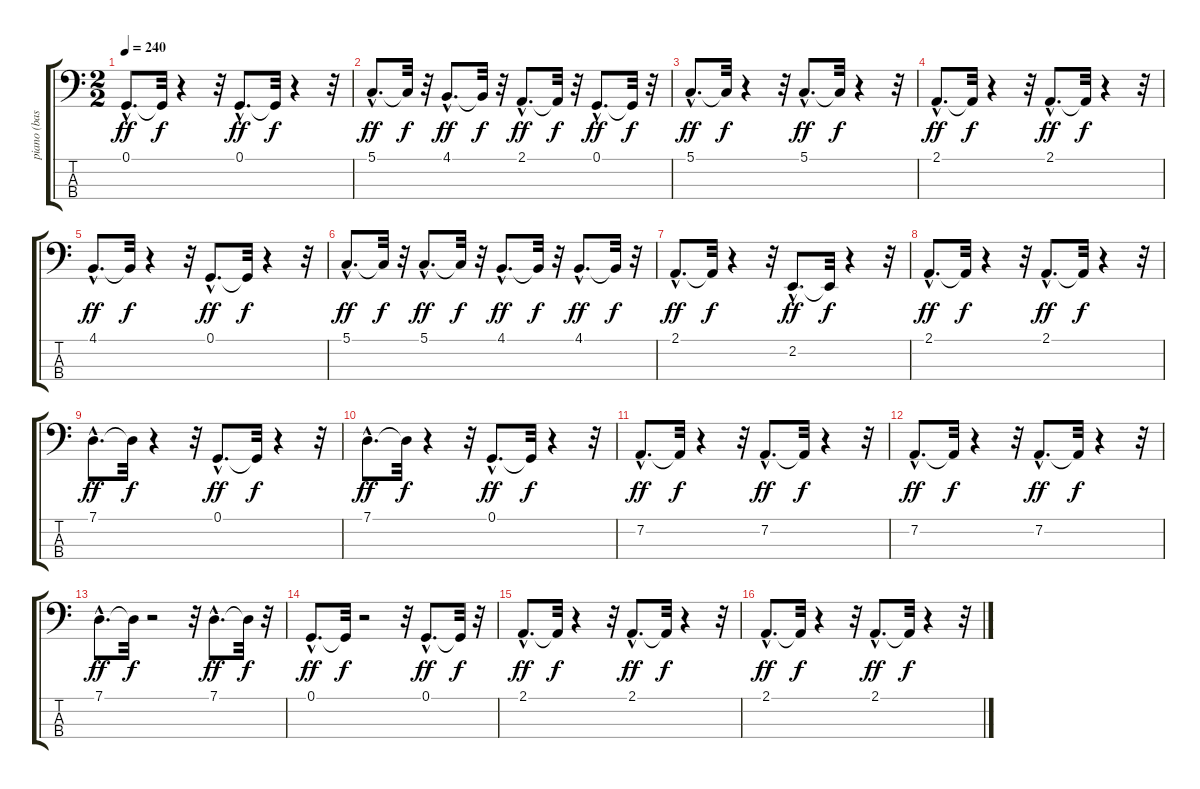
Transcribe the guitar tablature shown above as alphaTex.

\track ("piano (basse)" "piano (bas") {instrument acousticgrandpiano}
\staff {score tabs}
\tuning (G2 D2 A1 E1) {hide}
\ts (2 2)
\tempo 240
\clef f4
\ks c
0.1{hac}.8{d dy ff} 0.1{t}.32{dy f} r.4 r.32 0.1{hac}.8{d dy ff} 0.1{t}.32{dy f} r.4 r.32 |
5.1{hac}.8{d dy ff} 5.1{t}.32{dy f} r.32 4.1{hac}.8{d dy ff} 4.1{t}.32{dy f} r.32 2.1{hac}.8{d dy ff} 2.1{t}.32{dy f} r.32 0.1{hac}.8{d dy ff} 0.1{t}.32{dy f} r.32 |
5.1{hac}.8{d dy ff} 5.1{t}.32{dy f} r.4 r.32 5.1{hac}.8{d dy ff} 5.1{t}.32{dy f} r.4 r.32 |
2.1{hac}.8{d dy ff} 2.1{t}.32{dy f} r.4 r.32 2.1{hac}.8{d dy ff} 2.1{t}.32{dy f} r.4 r.32 |
4.1{hac}.8{d dy ff} 4.1{t}.32{dy f} r.4 r.32 0.1{hac}.8{d dy ff} 0.1{t}.32{dy f} r.4 r.32 |
5.1{hac}.8{d dy ff} 5.1{t}.32{dy f} r.32 5.1{hac}.8{d dy ff} 5.1{t}.32{dy f} r.32 4.1{hac}.8{d dy ff} 4.1{t}.32{dy f} r.32 4.1{hac}.8{d dy ff} 4.1{t}.32{dy f} r.32 |
2.1{hac}.8{d dy ff} 2.1{t}.32{dy f} r.4 r.32 2.2{hac}.8{d dy ff} 2.2{t}.32{dy f} r.4 r.32 |
2.1{hac}.8{d dy ff} 2.1{t}.32{dy f} r.4 r.32 2.1{hac}.8{d dy ff} 2.1{t}.32{dy f} r.4 r.32 |
7.1{hac}.8{d dy ff} 7.1{t}.32{dy f} r.4 r.32 0.1{hac}.8{d dy ff} 0.1{t}.32{dy f} r.4 r.32 |
7.1{hac}.8{d dy ff} 7.1{t}.32{dy f} r.4 r.32 0.1{hac}.8{d dy ff} 0.1{t}.32{dy f} r.4 r.32 |
7.2{hac}.8{d dy ff} 7.2{t}.32{dy f} r.4 r.32 7.2{hac}.8{d dy ff} 7.2{t}.32{dy f} r.4 r.32 |
7.2{hac}.8{d dy ff} 7.2{t}.32{dy f} r.4 r.32 7.2{hac}.8{d dy ff} 7.2{t}.32{dy f} r.4 r.32 |
7.1{hac}.8{d dy ff} 7.1{t}.32{dy f} r.2 r.32 7.1{hac}.8{d dy ff} 7.1{t}.32{dy f} r.32 |
0.1{hac}.8{d dy ff} 0.1{t}.32{dy f} r.2 r.32 0.1{hac}.8{d dy ff} 0.1{t}.32{dy f} r.32 |
2.1{hac}.8{d dy ff} 2.1{t}.32{dy f} r.4 r.32 2.1{hac}.8{d dy ff} 2.1{t}.32{dy f} r.4 r.32 |
2.1{hac}.8{d dy ff} 2.1{t}.32{dy f} r.4 r.32 2.1{hac}.8{d dy ff} 2.1{t}.32{dy f} r.4 r.32
